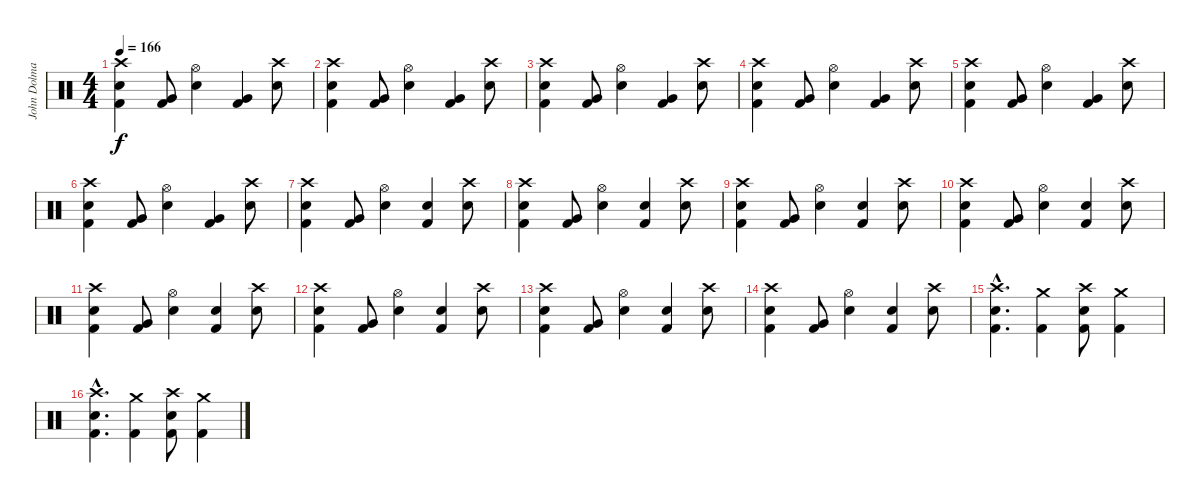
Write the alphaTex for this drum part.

\track ("John Dolmayan" "John Dolma") {instrument percussion}
\staff {score}
\articulation defaults
\ts (4 4)
\tempo 166
\clef neutral
\ks c
("Crash high (hit)" "Electric Snare (hit)" "Kick (hit) 2").4{dy f} ("Very Low Tom (hit)" "Kick (hit) 2").8 ("Hi-Hat (open)" "Electric Snare (hit)").4 ("Very Low Tom (hit)" "Kick (hit) 2").4 ("Crash high (hit)" "Electric Snare (hit)").8 |
("Crash high (hit)" "Electric Snare (hit)" "Kick (hit) 2").4 ("Very Low Tom (hit)" "Kick (hit) 2").8 ("Hi-Hat (open)" "Electric Snare (hit)").4 ("Very Low Tom (hit)" "Kick (hit) 2").4 ("Crash high (hit)" "Electric Snare (hit)").8 |
("Crash high (hit)" "Electric Snare (hit)" "Kick (hit) 2").4 ("Very Low Tom (hit)" "Kick (hit) 2").8 ("Hi-Hat (open)" "Electric Snare (hit)").4 ("Very Low Tom (hit)" "Kick (hit) 2").4 ("Crash high (hit)" "Electric Snare (hit)").8 |
("Crash high (hit)" "Electric Snare (hit)" "Kick (hit) 2").4 ("Very Low Tom (hit)" "Kick (hit) 2").8 ("Hi-Hat (open)" "Electric Snare (hit)").4 ("Very Low Tom (hit)" "Kick (hit) 2").4 ("Crash high (hit)" "Electric Snare (hit)").8 |
("Crash high (hit)" "Electric Snare (hit)" "Kick (hit) 2").4 ("Very Low Tom (hit)" "Kick (hit) 2").8 ("Hi-Hat (open)" "Electric Snare (hit)").4 ("Very Low Tom (hit)" "Kick (hit) 2").4 ("Crash high (hit)" "Electric Snare (hit)").8 |
("Crash high (hit)" "Electric Snare (hit)" "Kick (hit) 2").4 ("Very Low Tom (hit)" "Kick (hit) 2").8 ("Hi-Hat (open)" "Electric Snare (hit)").4 ("Very Low Tom (hit)" "Kick (hit) 2").4 ("Crash high (hit)" "Electric Snare (hit)").8 |
("Crash high (hit)" "Electric Snare (hit)" "Kick (hit) 2").4 ("Very Low Tom (hit)" "Kick (hit) 2").8 ("Hi-Hat (open)" "Electric Snare (hit)").4 ("Electric Snare (hit)" "Kick (hit) 2").4 ("Crash high (hit)" "Electric Snare (hit)").8 |
("Crash high (hit)" "Electric Snare (hit)" "Kick (hit) 2").4 ("Very Low Tom (hit)" "Kick (hit) 2").8 ("Hi-Hat (open)" "Electric Snare (hit)").4 ("Electric Snare (hit)" "Kick (hit) 2").4 ("Crash high (hit)" "Electric Snare (hit)").8 |
("Crash high (hit)" "Electric Snare (hit)" "Kick (hit) 2").4 ("Very Low Tom (hit)" "Kick (hit) 2").8 ("Hi-Hat (open)" "Electric Snare (hit)").4 ("Electric Snare (hit)" "Kick (hit) 2").4 ("Crash high (hit)" "Electric Snare (hit)").8 |
("Crash high (hit)" "Electric Snare (hit)" "Kick (hit) 2").4 ("Very Low Tom (hit)" "Kick (hit) 2").8 ("Hi-Hat (open)" "Electric Snare (hit)").4 ("Electric Snare (hit)" "Kick (hit) 2").4 ("Crash high (hit)" "Electric Snare (hit)").8 |
("Crash high (hit)" "Electric Snare (hit)" "Kick (hit) 2").4 ("Very Low Tom (hit)" "Kick (hit) 2").8 ("Hi-Hat (open)" "Electric Snare (hit)").4 ("Electric Snare (hit)" "Kick (hit) 2").4 ("Crash high (hit)" "Electric Snare (hit)").8 |
("Crash high (hit)" "Electric Snare (hit)" "Kick (hit) 2").4 ("Very Low Tom (hit)" "Kick (hit) 2").8 ("Hi-Hat (open)" "Electric Snare (hit)").4 ("Electric Snare (hit)" "Kick (hit) 2").4 ("Crash high (hit)" "Electric Snare (hit)").8 |
("Crash high (hit)" "Electric Snare (hit)" "Kick (hit) 2").4 ("Very Low Tom (hit)" "Kick (hit) 2").8 ("Hi-Hat (open)" "Electric Snare (hit)").4 ("Electric Snare (hit)" "Kick (hit) 2").4 ("Crash high (hit)" "Electric Snare (hit)").8 |
("Crash high (hit)" "Electric Snare (hit)" "Kick (hit) 2").4 ("Very Low Tom (hit)" "Kick (hit) 2").8 ("Hi-Hat (open)" "Electric Snare (hit)").4 ("Electric Snare (hit)" "Kick (hit) 2").4 ("Crash high (hit)" "Electric Snare (hit)").8 |
("Crash high (hit)"{hac} "Electric Snare (hit)"{hac} "Kick (hit) 2"{hac}).4{d} ("Crash medium (hit)" "Kick (hit) 2").4 ("Crash high (hit)" "Electric Snare (hit)" "Kick (hit) 2").8 ("Crash medium (hit)" "Kick (hit) 2").4 |
("Crash high (hit)"{hac} "Electric Snare (hit)"{hac} "Kick (hit) 2"{hac}).4{d} ("Crash medium (hit)" "Kick (hit) 2").4 ("Crash high (hit)" "Electric Snare (hit)" "Kick (hit) 2").8 ("Crash medium (hit)" "Kick (hit) 2").4
